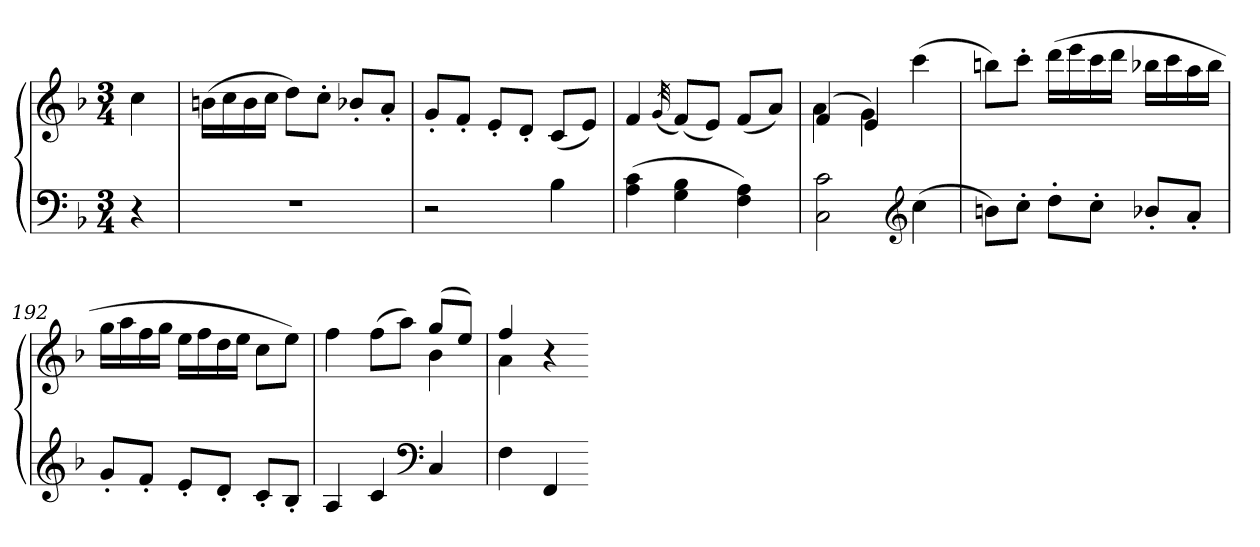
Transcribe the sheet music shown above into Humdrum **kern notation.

**kern	**kern
*part1	*part1
*staff2	*staff1
*clefF4	*clefG2
*k[b-]	*k[b-]
*F:	*F:
*M3/4	*M3/4
=	=
4r	4cc
=187	=187
2.r	(16bnLL
.	16cc
.	16b
.	16ccJJ
.	8ddL)
.	8cc'J
.	8b-X'L
.	8a'J
=188	=188
2r	8g'L
.	8f'J
.	8e'L
.	8d'J
4B-	(8cL
.	8eJ)
=189	=189
(4A 4c	4f
.	(32qg
4G 4B-	(8fL)
.	8eJ)
4F 4A)	(8fL
.	8aJ)
=190	=190
*	*^
2C 2c	(4f	4a
.	4e)	4g
*clefG2	*	*
(4cc	(4ccc	4ryy
*	*v	*v
=191	=191
8bnL)	8bbnL)
8cc'J	8ccc'J
8dd'L	(16dddLL
.	16eee
8cc'J	16ccc
.	16dddJJ
8b-X'L	16bb-XLL
.	16ccc
8a'J	16aa
.	16bb-JJ
=192	=192
8g'L	16ggLL
.	16aa
8f'J	16ff
.	16ggJJ
8e'L	16eeLL
.	16ff
8d'J	16dd
.	16eeJJ
8c'L	8ccL
8B-'J	8eeJ)
=193	=193
*	*^
4A	4ff	2ryy
4c	(8ffL	.
.	8aaJ)	.
*clefF4	*	*
4C	(8ggL	4b-
.	8eeJ)	.
=194	=194	=194
4F	4ff	4a
4FF	4r	4ryy
*	*v	*v
=-	=-
*-	*-
